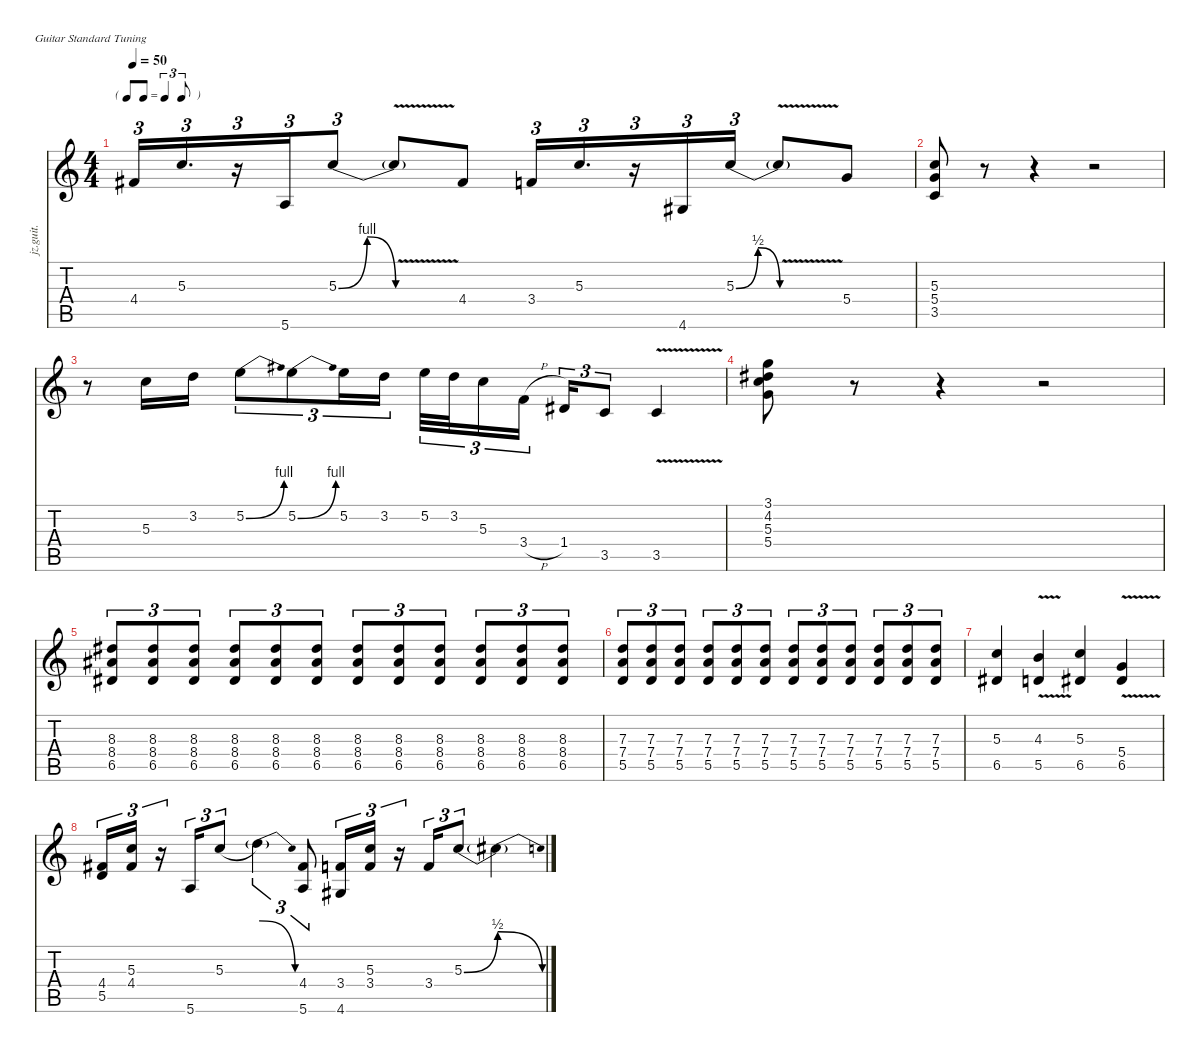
\defaultSystemsLayout 4
\hideDynamics
\bracketExtendMode nobrackets
\track ("Guitar 1" "jz.guit.") {instrument electricguitarjazz}
\staff {score tabs}
\tuning (E4 B3 G3 D3 A2 E2)
\ts (4 4)
\tf triplet8th
\tempo 50
\clef g2
\ks c
4.4{acc #}.16{tu (3 2) dy mf beam Up} 5.3.16{d tu (3 2) beam Down} r.16{tu (3 2) beam Down} 5.6.16{tu (3 2) beam Up} 5.3{be (bendrelease 0 0 30 4 30 4 60 0)}.8{tu (3 2) beam Down} 5.3{v t}.8{dy f beam Up} 4.4{acc #}.8{dy mf beam Up} 3.4.16{tu (3 2) beam Up} 5.3.16{d tu (3 2) beam Down} r.16{tu (3 2) beam Down} 4.6{acc #}.16{tu (3 2) beam Up} 5.3{be (bendrelease 0 0 30 2 30 2 60 0)}.16{tu (3 2) beam Down} 5.3{v t}.8{dy f beam Up} 5.4.8{dy mf beam Up} |
(5.3 5.4 3.5).8{instrument overdrivenguitar beam Up} r.8{beam Down} r.4{beam Down} r.2{beam Down} |
r.8{beam Down} 5.3.16{dy mp beam Down} 3.2.16{beam Down} 5.2{be (bend 0 0 30 4)}.8{tu (3 2) beam Down} 5.2{be (bend 0 0 30 4)}.8{tu (3 2) beam Down} 5.2.16{tu (3 2) beam Down} 3.2.16{tu (3 2) beam Down} 5.2.32{tu (3 2) beam Down} 3.2.32{tu (3 2) beam Down} 5.3.16{tu (3 2) beam Down} 3.4{h}.16{tu (3 2) beam Down} 1.4{acc #}.16{tu (3 2) beam Up} 3.5.8{tu (3 2) beam Up} 3.5{v}.4{beam Up} |
(3.1 4.2{acc #} 5.3 5.4).8{dy f beam Down} r.8{beam Down} r.4{beam Down} r.2{beam Down} |
(8.3{acc #} 8.4{acc #} 6.5{acc #}).8{tu (3 2) dy ff beam Up} (8.3{acc #} 8.4{acc #} 6.5{acc #}).8{tu (3 2) beam Up} (8.3{acc #} 8.4{acc #} 6.5{acc #}).8{tu (3 2) beam Up} (8.3{acc #} 8.4{acc #} 6.5{acc #}).8{tu (3 2) beam Up} (8.3{acc #} 8.4{acc #} 6.5{acc #}).8{tu (3 2) beam Up} (8.3{acc #} 8.4{acc #} 6.5{acc #}).8{tu (3 2) beam Up} (8.3{acc #} 8.4{acc #} 6.5{acc #}).8{tu (3 2) beam Up} (8.3{acc #} 8.4{acc #} 6.5{acc #}).8{tu (3 2) beam Up} (8.3{acc #} 8.4{acc #} 6.5{acc #}).8{tu (3 2) beam Up} (8.3{acc #} 8.4{acc #} 6.5{acc #}).8{tu (3 2) beam Up} (8.3{acc #} 8.4{acc #} 6.5{acc #}).8{tu (3 2) beam Up} (8.3{acc #} 8.4{acc #} 6.5{acc #}).8{tu (3 2) beam Up} |
(7.3 7.4 5.5).8{tu (3 2) beam Up} (7.3 7.4 5.5).8{tu (3 2) beam Up} (7.3 7.4 5.5).8{tu (3 2) beam Up} (7.3 7.4 5.5).8{tu (3 2) beam Up} (7.3 7.4 5.5).8{tu (3 2) beam Up} (7.3 7.4 5.5).8{tu (3 2) beam Up} (7.3 7.4 5.5).8{tu (3 2) beam Up} (7.3 7.4 5.5).8{tu (3 2) beam Up} (7.3 7.4 5.5).8{tu (3 2) beam Up} (7.3 7.4 5.5).8{tu (3 2) beam Up} (7.3 7.4 5.5).8{tu (3 2) beam Up} (7.3 7.4 5.5).8{tu (3 2) beam Up} |
(5.3 6.5{acc #}).4{dy f beam Up} (4.3{v} 5.5{v}).4{beam Up} (5.3 6.5{acc #}).4{beam Up} (5.4{v} 6.5{v acc #}).4{beam Up} |
(4.4{acc #} 5.5).16{tu (3 2) beam Up} (5.3 4.4{acc #}).16{tu (3 2) beam Up} r.16{tu (3 2) beam Down} 5.6.16{tu (3 2) beam Up} 5.3{be (hold 0 0 60 0)}.8{tu (3 2) beam Up} 5.3{be (release 0 4 60 0) t}.4{tu (3 2) beam Down} (4.4{acc #} 5.6).8{tu (3 2) beam Up} (3.4 4.6{acc #}).16{tu (3 2) beam Up} (5.3 3.4).16{tu (3 2) beam Up} r.16{tu (3 2) beam Down} 3.4.16{tu (3 2) beam Up} 5.3{be (bend 0 0 60 2)}.8{tu (3 2) beam Up} 5.3{be (release 0 2 60 0) t}.4{beam Down}
